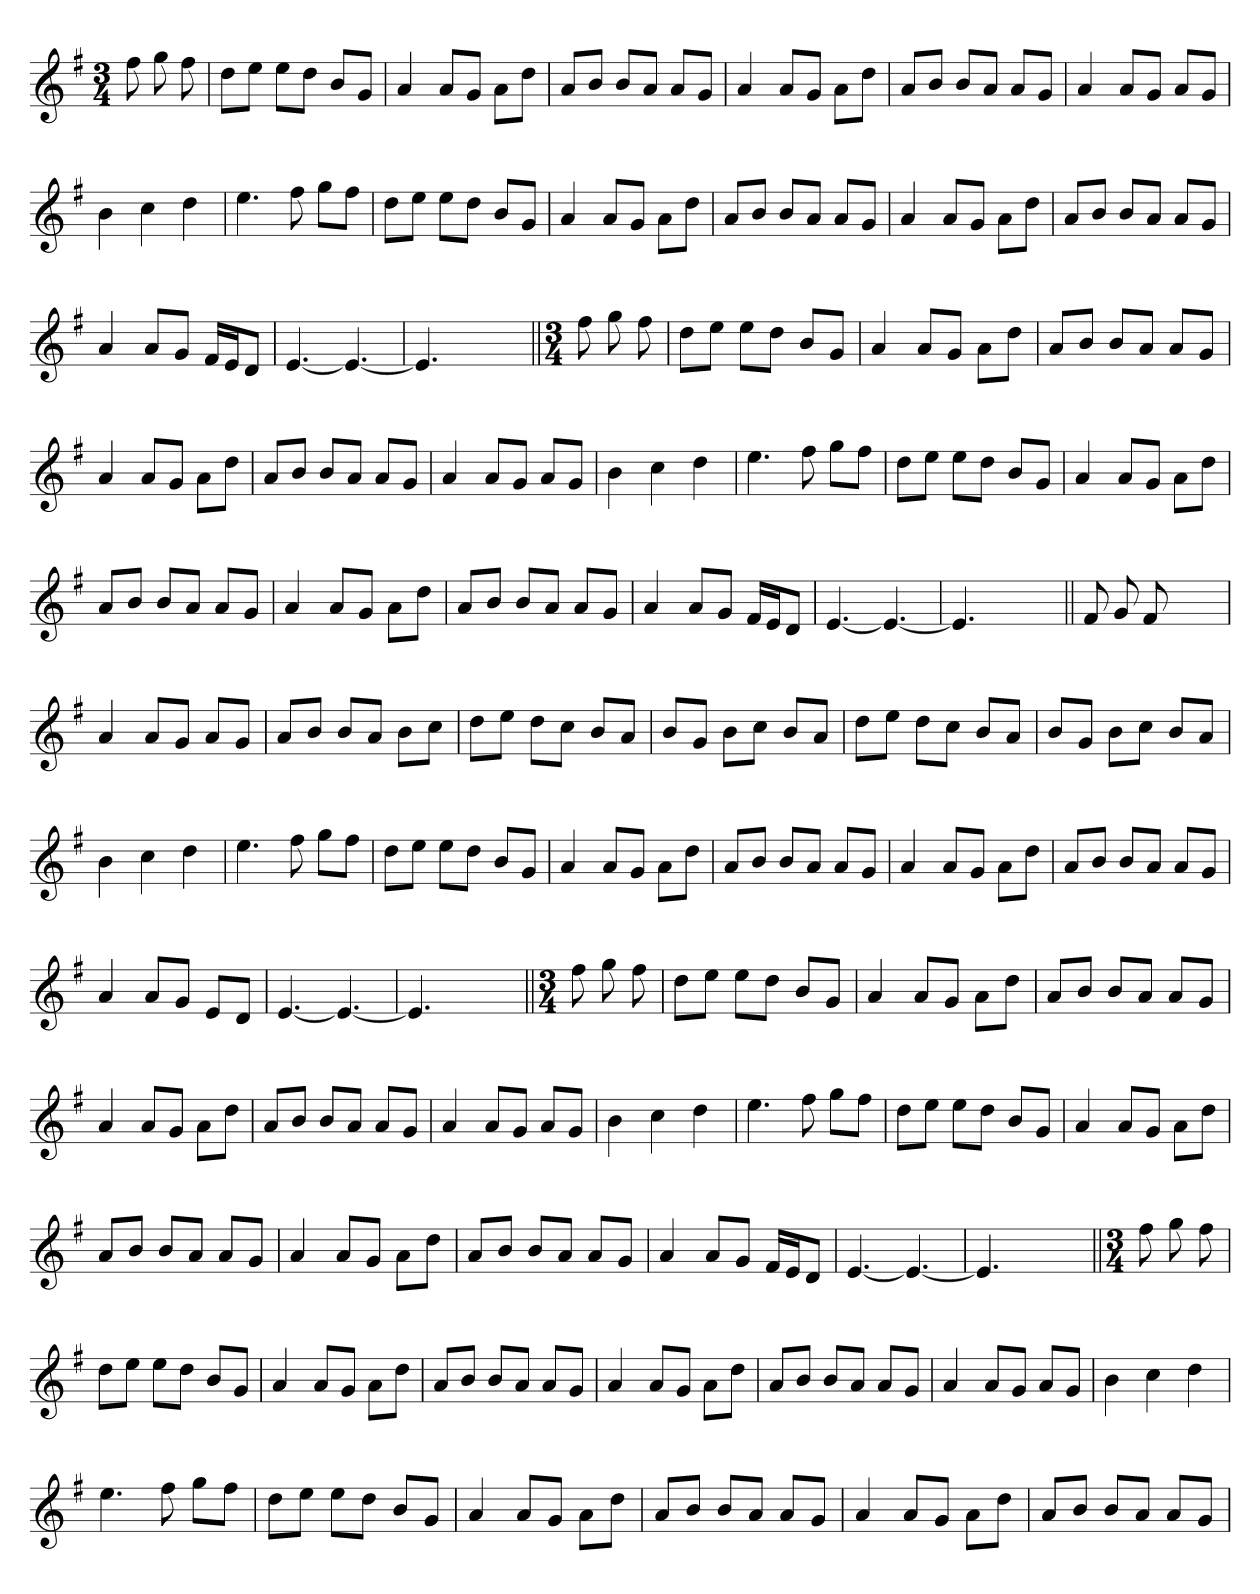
**kern
*part1
*staff1
*clefG2
*k[f#]
*G:
*M3/4
=1
8ff#
8gg
8ff#
=
8ddL
8eeJ
8eeL
8ddJ
8bL
8gJ
=
4a
8aL
8gJ
8aL
8ddJ
=
8aL
8bJ
8bL
8aJ
8aL
8gJ
=
4a
8aL
8gJ
8aL
8ddJ
=
8aL
8bJ
8bL
8aJ
8aL
8gJ
=
4a
8aL
8gJ
8aL
8gJ
=
4b
4cc
4dd
=
4.ee
8ff#
8ggL
8ff#J
=
8ddL
8eeJ
8eeL
8ddJ
8bL
8gJ
=
4a
8aL
8gJ
8aL
8ddJ
=
8aL
8bJ
8bL
8aJ
8aL
8gJ
=
4a
8aL
8gJ
8aL
8ddJ
=
8aL
8bJ
8bL
8aJ
8aL
8gJ
=
4a
8aL
8gJ
16f#LL
16eJ
8dJ
=
[4.e
4.e_
=
4.e]
4.ryy
=||
*M3/4
8ff#
8gg
8ff#
=
8ddL
8eeJ
8eeL
8ddJ
8bL
8gJ
=
4a
8aL
8gJ
8aL
8ddJ
=
8aL
8bJ
8bL
8aJ
8aL
8gJ
=
4a
8aL
8gJ
8aL
8ddJ
=
8aL
8bJ
8bL
8aJ
8aL
8gJ
=
4a
8aL
8gJ
8aL
8gJ
=
4b
4cc
4dd
=
4.ee
8ff#
8ggL
8ff#J
=
8ddL
8eeJ
8eeL
8ddJ
8bL
8gJ
=
4a
8aL
8gJ
8aL
8ddJ
=
8aL
8bJ
8bL
8aJ
8aL
8gJ
=
4a
8aL
8gJ
8aL
8ddJ
=
8aL
8bJ
8bL
8aJ
8aL
8gJ
=
4a
8aL
8gJ
16f#LL
16eJ
8dJ
=
[4.e
4.e_
=
4.e]
4.ryy
=||
8f#
8g
8f#
4.ryy
=
4a
8aL
8gJ
8aL
8gJ
=
8aL
8bJ
8bL
8aJ
8bL
8ccJ
=
8ddL
8eeJ
8ddL
8ccJ
8bL
8aJ
=
8bL
8gJ
8bL
8ccJ
8bL
8aJ
=
8ddL
8eeJ
8ddL
8ccJ
8bL
8aJ
=
8bL
8gJ
8bL
8ccJ
8bL
8aJ
=
4b
4cc
4dd
=
4.ee
8ff#
8ggL
8ff#J
=
8ddL
8eeJ
8eeL
8ddJ
8bL
8gJ
=
4a
8aL
8gJ
8aL
8ddJ
=
8aL
8bJ
8bL
8aJ
8aL
8gJ
=
4a
8aL
8gJ
8aL
8ddJ
=
8aL
8bJ
8bL
8aJ
8aL
8gJ
=
4a
8aL
8gJ
8eL
8dJ
=
[4.e
4.e_
=
4.e]
4.ryy
=||
*M3/4
8ff#
8gg
8ff#
=
8ddL
8eeJ
8eeL
8ddJ
8bL
8gJ
=
4a
8aL
8gJ
8aL
8ddJ
=
8aL
8bJ
8bL
8aJ
8aL
8gJ
=
4a
8aL
8gJ
8aL
8ddJ
=
8aL
8bJ
8bL
8aJ
8aL
8gJ
=
4a
8aL
8gJ
8aL
8gJ
=
4b
4cc
4dd
=
4.ee
8ff#
8ggL
8ff#J
=
8ddL
8eeJ
8eeL
8ddJ
8bL
8gJ
=
4a
8aL
8gJ
8aL
8ddJ
=
8aL
8bJ
8bL
8aJ
8aL
8gJ
=
4a
8aL
8gJ
8aL
8ddJ
=
8aL
8bJ
8bL
8aJ
8aL
8gJ
=
4a
8aL
8gJ
16f#LL
16eJ
8dJ
=
[4.e
4.e_
=
4.e]
4.ryy
=||
*M3/4
8ff#
8gg
8ff#
=
8ddL
8eeJ
8eeL
8ddJ
8bL
8gJ
=
4a
8aL
8gJ
8aL
8ddJ
=
8aL
8bJ
8bL
8aJ
8aL
8gJ
=
4a
8aL
8gJ
8aL
8ddJ
=
8aL
8bJ
8bL
8aJ
8aL
8gJ
=
4a
8aL
8gJ
8aL
8gJ
=
4b
4cc
4dd
=
4.ee
8ff#
8ggL
8ff#J
=
8ddL
8eeJ
8eeL
8ddJ
8bL
8gJ
=
4a
8aL
8gJ
8aL
8ddJ
=
8aL
8bJ
8bL
8aJ
8aL
8gJ
=
4a
8aL
8gJ
8aL
8ddJ
=
8aL
8bJ
8bL
8aJ
8aL
8gJ
=
*-
